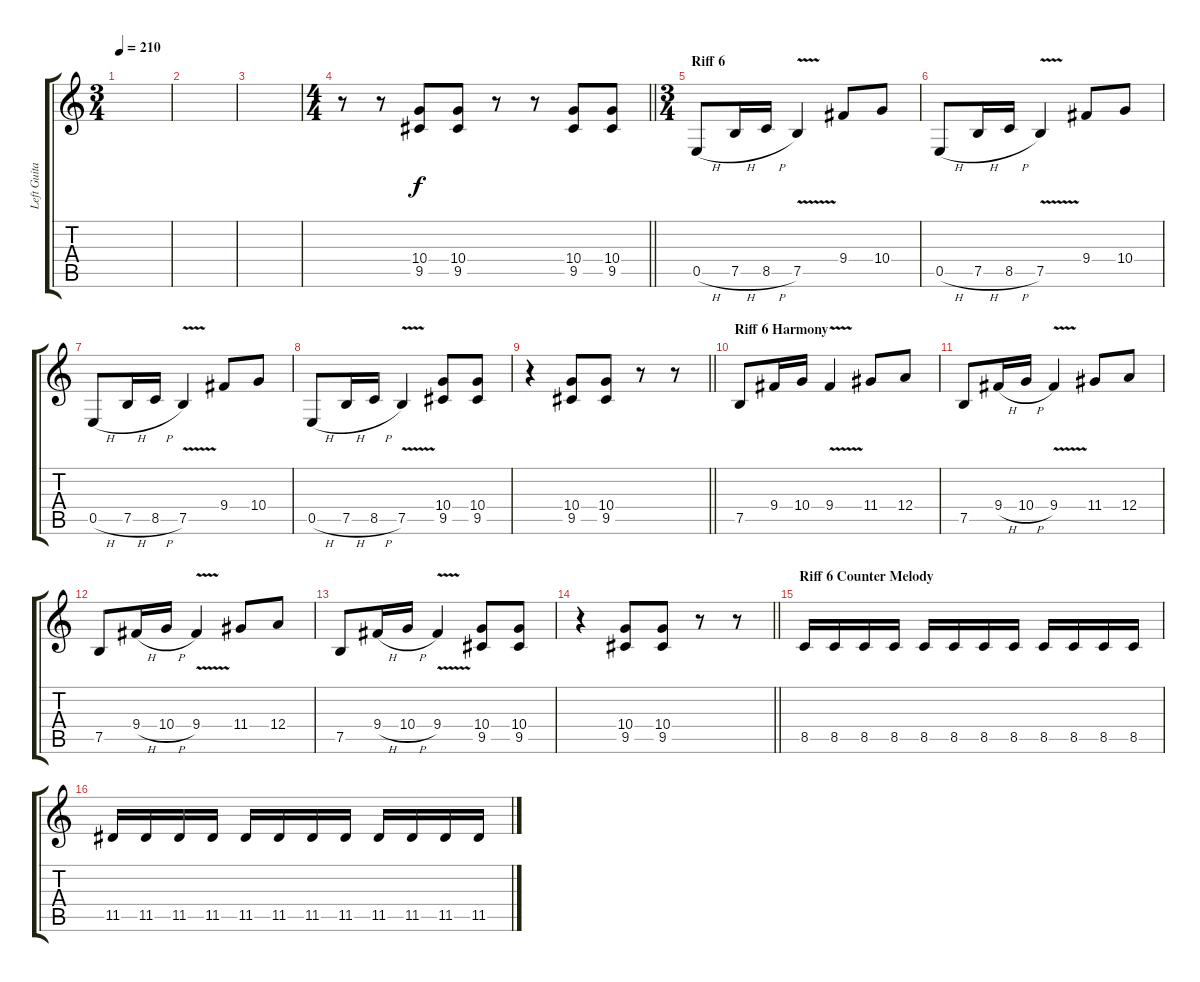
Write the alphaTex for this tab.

\track ("Left Guitar" "Left Guita") {instrument distortionguitar}
\staff {score tabs}
\tuning (B3 Gb3 D3 A2 E2 B1) {hide}
\ts (3 4)
\tempo 210
\clef g2
\ks c
|
|
|
\ts (4 4)
\barLineRight lightlight
r.8 r.8 (10.4 9.5).8 (10.4 9.5).8 r.8 r.8 (10.4 9.5).8 (10.4 9.5).8 |
\ts (3 4)
\section ("" "Riff 6")
0.5{h}.8 7.5{h}.16 8.5{h}.16 7.5{v}.4 9.4.8 10.4.8 |
0.5{h}.8 7.5{h}.16 8.5{h}.16 7.5{v}.4 9.4.8 10.4.8 |
0.5{h}.8 7.5{h}.16 8.5{h}.16 7.5{v}.4 9.4.8 10.4.8 |
0.5{h}.8 7.5{h}.16 8.5{h}.16 7.5{v}.4 (10.4 9.5).8 (10.4 9.5).8 |
\barLineRight lightlight
r.4 (10.4 9.5).8 (10.4 9.5).8 r.8 r.8 |
\section ("" "Riff 6 Harmony")
7.5.8 9.4.16 10.4.16 9.4{v}.4 11.4.8 12.4.8 |
7.5.8 9.4{h}.16 10.4{h}.16 9.4{v}.4 11.4.8 12.4.8 |
7.5.8 9.4{h}.16 10.4{h}.16 9.4{v}.4 11.4.8 12.4.8 |
7.5.8 9.4{h}.16 10.4{h}.16 9.4{v}.4 (10.4 9.5).8 (10.4 9.5).8 |
\barLineRight lightlight
r.4 (10.4 9.5).8 (10.4 9.5).8 r.8 r.8 |
\section ("" "Riff 6 Counter Melody")
8.5.16 8.5.16 8.5.16 8.5.16 8.5.16 8.5.16 8.5.16 8.5.16 8.5.16 8.5.16 8.5.16 8.5.16 |
11.5.16 11.5.16 11.5.16 11.5.16 11.5.16 11.5.16 11.5.16 11.5.16 11.5.16 11.5.16 11.5.16 11.5.16
